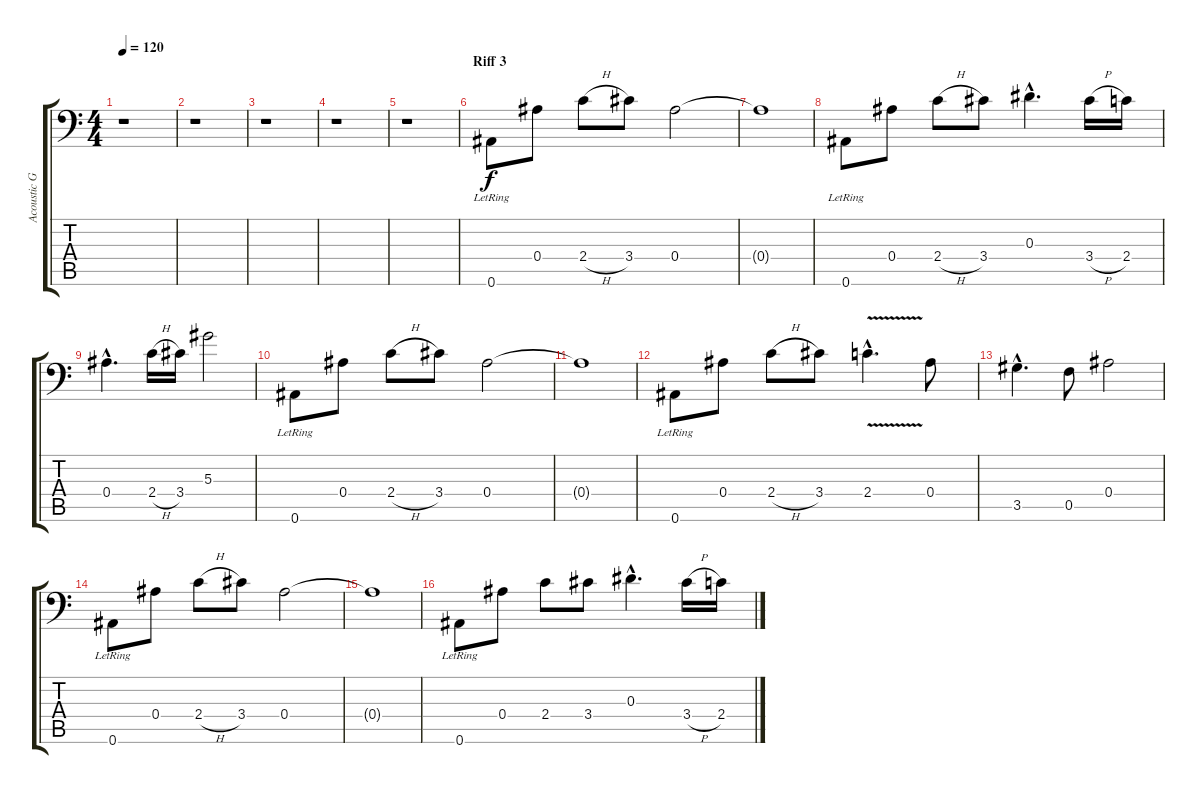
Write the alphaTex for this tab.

\track ("Acoustic Guitar 1" "Acoustic G") {instrument electricguitarjazz}
\staff {score tabs}
\tuning (C4 G3 Eb3 Bb2 F2 Bb1) {hide}
\ts (4 4)
\tempo 120
\clef f4
\ks c
r.1{dy f} |
r.1 |
r.1 |
r.1 |
r.1 |
\section ("" "Riff 3")
0.6{lr}.8 0.4.8 2.4{h}.8 3.4.8 0.4.2 |
0.4{t}.1 |
0.6{lr}.8 0.4.8 2.4{h}.8 3.4.8 0.3{hac}.4{d} 3.4{h}.16 2.4.16 |
0.4{hac}.4{d} 2.4{h}.16 3.4.16 5.3.2 |
0.6{lr}.8 0.4.8 2.4{h}.8 3.4.8 0.4.2 |
0.4{t}.1 |
0.6{lr}.8 0.4.8 2.4{h}.8 3.4.8 2.4{v hac}.4{d} 0.4.8 |
3.5{hac}.4{d} 0.5.8 0.4.2 |
0.6{lr}.8 0.4.8 2.4{h}.8 3.4.8 0.4.2 |
0.4{t}.1 |
0.6{lr}.8 0.4.8 2.4.8 3.4.8 0.3{hac}.4{d} 3.4{h}.16 2.4.16
